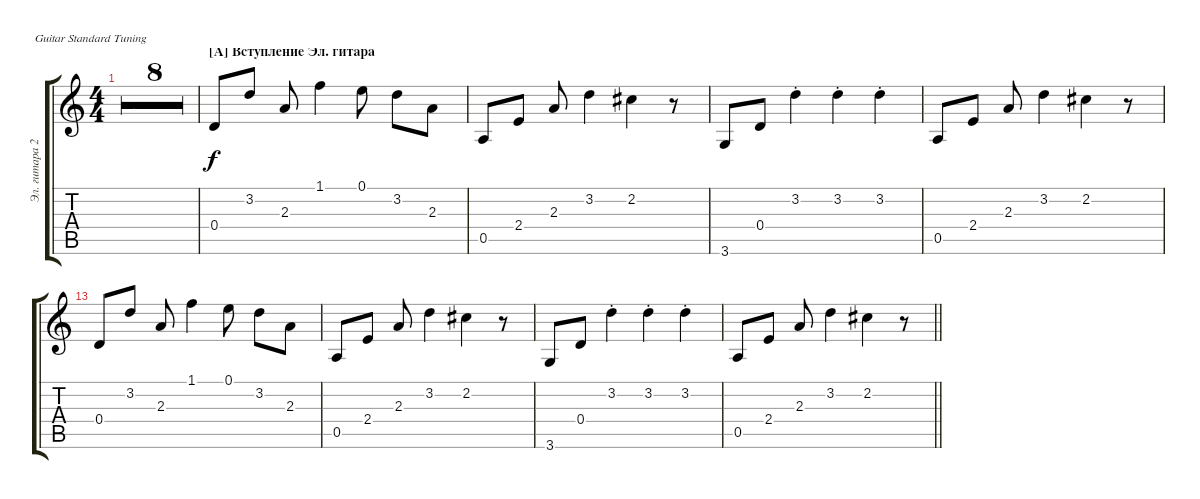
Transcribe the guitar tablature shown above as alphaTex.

\bracketExtendMode groupsimilarinstruments
\multiTrackTrackNamePolicy hidden
\firstSystemTrackNameMode fullname
\otherSystemsTrackNameMode fullname
\otherSystemsTrackNameOrientation horizontal
\defaultBarNumberDisplay FirstOfSystem
\track ("Эл. гитара 2" "E-Gt") {multiBarRest instrument distortionguitar}
\staff {score tabs}
\tuning (E4 B3 G3 D3 A2 E2)
\ts (4 4)
\beaming (8 2 2 2 2)
\tempo (110 "Moderate")
\clef g2
\ks c
r.4{dy f instrument distortionguitar} r.2{d} |
r.4 r.2{d} |
r.4 r.2{d} |
r.4 r.2{d} |
r.4 r.2{d} |
r.4 r.2{d} |
r.4 r.2{d} |
\barLineRight lightlight
r.4 r.2{d} |
\section ("A" "Вступление Эл. гитара")
0.4.8 3.2.8 2.3.8 1.1.4 0.1.8 3.2.8 2.3.8 |
0.5.8 2.4.8 2.3.8 3.2.4 2.2.4 r.8 |
3.6.8 0.4.8 3.2{st}.4 3.2{st}.4 3.2{st}.4 |
0.5.8 2.4.8 2.3.8 3.2.4 2.2.4 r.8 |
0.4.8 3.2.8 2.3.8 1.1.4 0.1.8 3.2.8 2.3.8 |
0.5.8 2.4.8 2.3.8 3.2.4 2.2.4 r.8 |
3.6.8 0.4.8 3.2{st}.4 3.2{st}.4 3.2{st}.4 |
\barLineRight lightlight
0.5.8 2.4.8 2.3.8 3.2.4 2.2.4 r.8
